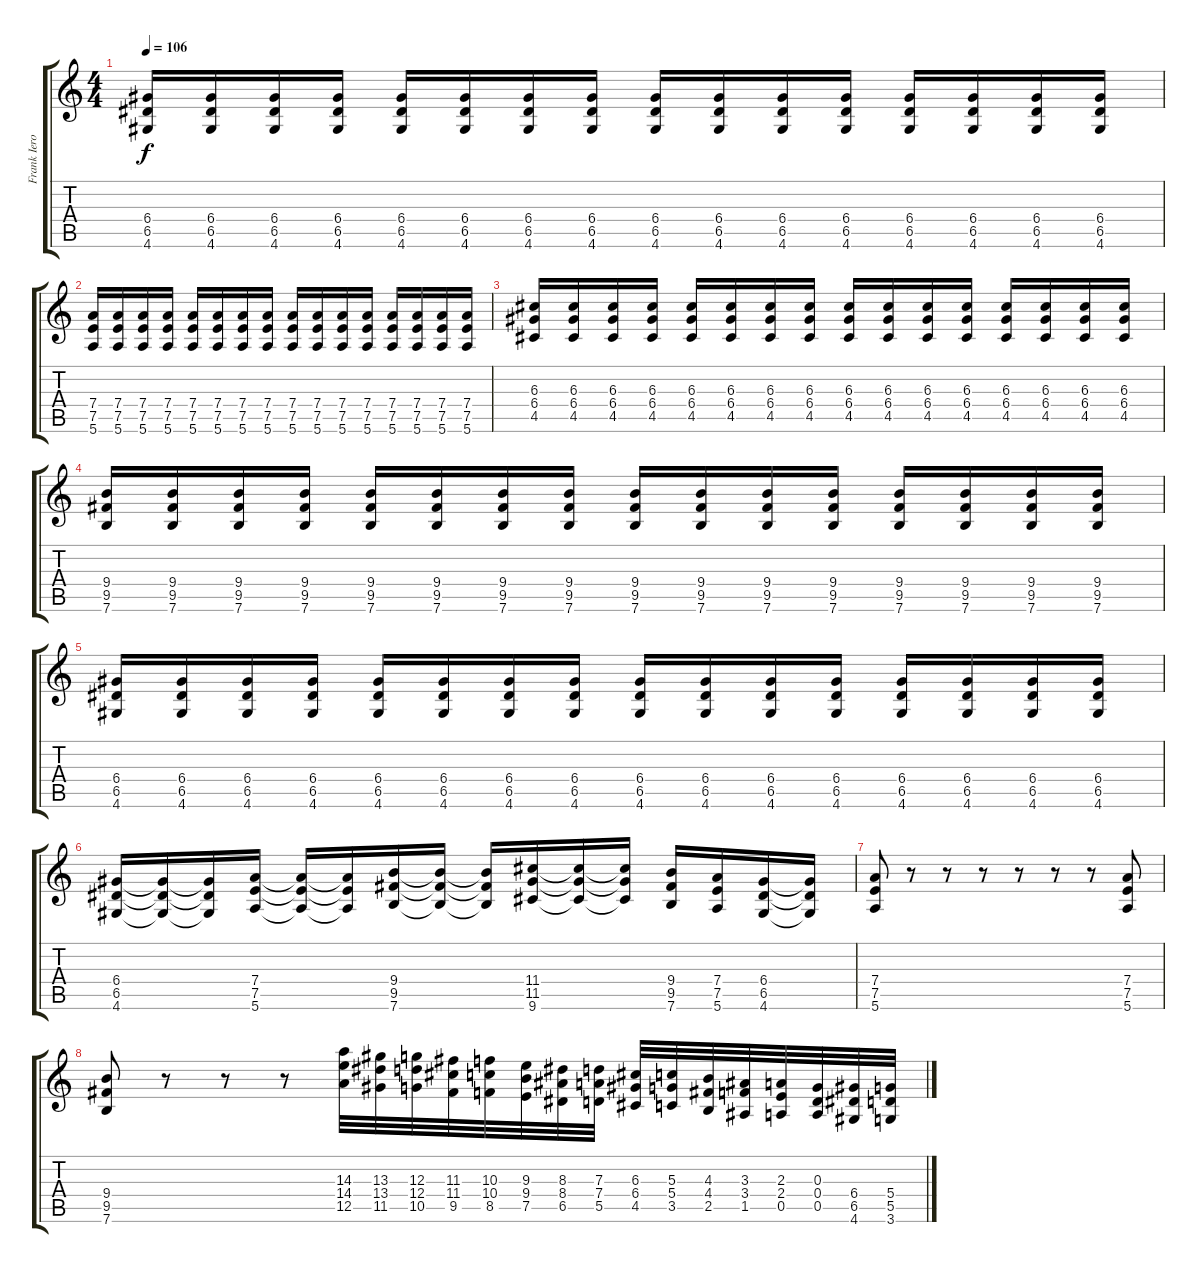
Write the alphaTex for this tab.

\track ("Frank Iero" "Frank Iero") {instrument distortionguitar}
\staff {score tabs}
\tuning (E4 B3 G3 D3 A2 E2) {hide}
\ts (4 4)
\tempo 106
\clef g2
\ks c
(6.4 6.5 4.6).16{dy f} (6.4 6.5 4.6).16 (6.4 6.5 4.6).16 (6.4 6.5 4.6).16 (6.4 6.5 4.6).16 (6.4 6.5 4.6).16 (6.4 6.5 4.6).16 (6.4 6.5 4.6).16 (6.4 6.5 4.6).16 (6.4 6.5 4.6).16 (6.4 6.5 4.6).16 (6.4 6.5 4.6).16 (6.4 6.5 4.6).16 (6.4 6.5 4.6).16 (6.4 6.5 4.6).16 (6.4 6.5 4.6).16 |
(7.4 7.5 5.6).16 (7.4 7.5 5.6).16 (7.4 7.5 5.6).16 (7.4 7.5 5.6).16 (7.4 7.5 5.6).16 (7.4 7.5 5.6).16 (7.4 7.5 5.6).16 (7.4 7.5 5.6).16 (7.4 7.5 5.6).16 (7.4 7.5 5.6).16 (7.4 7.5 5.6).16 (7.4 7.5 5.6).16 (7.4 7.5 5.6).16 (7.4 7.5 5.6).16 (7.4 7.5 5.6).16 (7.4 7.5 5.6).16 |
(6.3 6.4 4.5).16 (6.3 6.4 4.5).16 (6.3 6.4 4.5).16 (6.3 6.4 4.5).16 (6.3 6.4 4.5).16 (6.3 6.4 4.5).16 (6.3 6.4 4.5).16 (6.3 6.4 4.5).16 (6.3 6.4 4.5).16 (6.3 6.4 4.5).16 (6.3 6.4 4.5).16 (6.3 6.4 4.5).16 (6.3 6.4 4.5).16 (6.3 6.4 4.5).16 (6.3 6.4 4.5).16 (6.3 6.4 4.5).16 |
(9.4 9.5 7.6).16 (9.4 9.5 7.6).16 (9.4 9.5 7.6).16 (9.4 9.5 7.6).16 (9.4 9.5 7.6).16 (9.4 9.5 7.6).16 (9.4 9.5 7.6).16 (9.4 9.5 7.6).16 (9.4 9.5 7.6).16 (9.4 9.5 7.6).16 (9.4 9.5 7.6).16 (9.4 9.5 7.6).16 (9.4 9.5 7.6).16 (9.4 9.5 7.6).16 (9.4 9.5 7.6).16 (9.4 9.5 7.6).16 |
(6.4 6.5 4.6).16 (6.4 6.5 4.6).16 (6.4 6.5 4.6).16 (6.4 6.5 4.6).16 (6.4 6.5 4.6).16 (6.4 6.5 4.6).16 (6.4 6.5 4.6).16 (6.4 6.5 4.6).16 (6.4 6.5 4.6).16 (6.4 6.5 4.6).16 (6.4 6.5 4.6).16 (6.4 6.5 4.6).16 (6.4 6.5 4.6).16 (6.4 6.5 4.6).16 (6.4 6.5 4.6).16 (6.4 6.5 4.6).16 |
(6.4 6.5 4.6).16 (6.4{t} 6.5{t} 4.6{t}).16 (6.4{t} 6.5{t} 4.6{t}).16 (7.4 7.5 5.6).16 (7.4{t} 7.5{t} 5.6{t}).16 (7.4{t} 7.5{t} 5.6{t}).16 (9.4 9.5 7.6).16 (9.4{t} 9.5{t} 7.6{t}).16 (9.4{t} 9.5{t} 7.6{t}).16 (11.4 11.5 9.6).16 (11.4{t} 11.5{t} 9.6{t}).16 (11.4{t} 11.5{t} 9.6{t}).16 (9.4 9.5 7.6).16 (7.4 7.5 5.6).16 (6.4 6.5 4.6).16 (6.4{t} 6.5{t} 4.6{t}).16 |
(7.4 7.5 5.6).8 r.8 r.8 r.8 r.8 r.8 r.8 (7.4 7.5 5.6).8 |
(9.4 9.5 7.6).8 r.8 r.8 r.8 (14.3 14.4 12.5).32{instrument guitarfretnoise} (13.3 13.4 11.5).32 (12.3 12.4 10.5).32 (11.3 11.4 9.5).32 (10.3 10.4 8.5).32 (9.3 9.4 7.5).32 (8.3 8.4 6.5).32 (7.3 7.4 5.5).32 (6.3 6.4 4.5).32 (5.3 5.4 3.5).32 (4.3 4.4 2.5).32 (3.3 3.4 1.5).32 (2.3 2.4 0.5).32 (0.3 0.4 0.5).32 (6.4 6.5 4.6).32 (5.4 5.5 3.6).32
